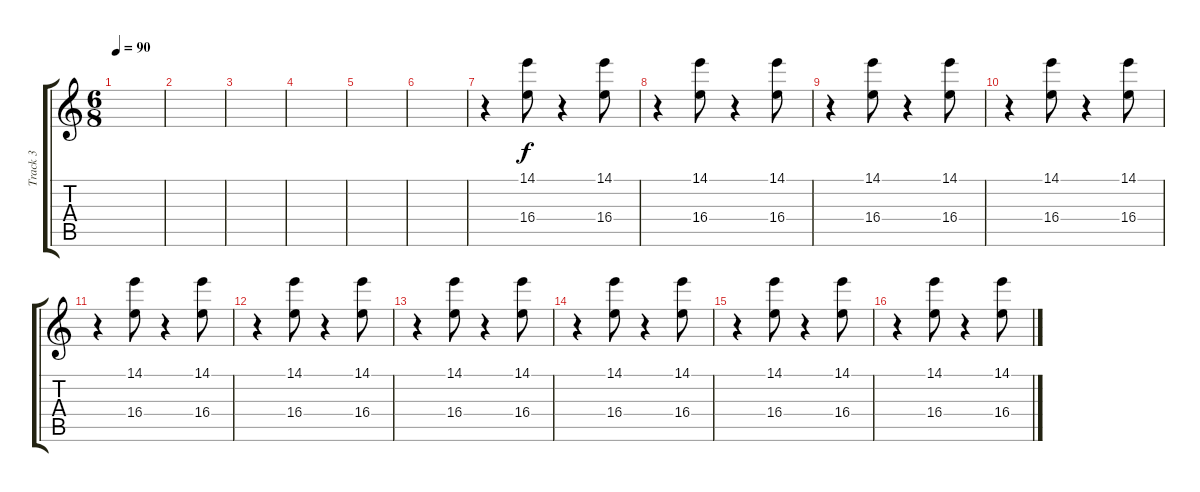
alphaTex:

\track ("Track 3" "Track 3") {instrument electricguitarclean}
\staff {score tabs}
\tuning (D4 A3 F3 C3 G2 C2) {hide}
\ts (6 8)
\tempo 90
\clef g2
\ks c
|
|
|
|
|
|
r.4 (14.1 16.4).8 r.4 (14.1 16.4).8 |
r.4 (14.1 16.4).8 r.4 (14.1 16.4).8 |
r.4 (14.1 16.4).8 r.4 (14.1 16.4).8 |
r.4 (14.1 16.4).8 r.4 (14.1 16.4).8 |
r.4 (14.1 16.4).8 r.4 (14.1 16.4).8 |
r.4 (14.1 16.4).8 r.4 (14.1 16.4).8 |
r.4 (14.1 16.4).8 r.4 (14.1 16.4).8 |
r.4 (14.1 16.4).8 r.4 (14.1 16.4).8 |
r.4 (14.1 16.4).8 r.4 (14.1 16.4).8 |
r.4 (14.1 16.4).8 r.4 (14.1 16.4).8
